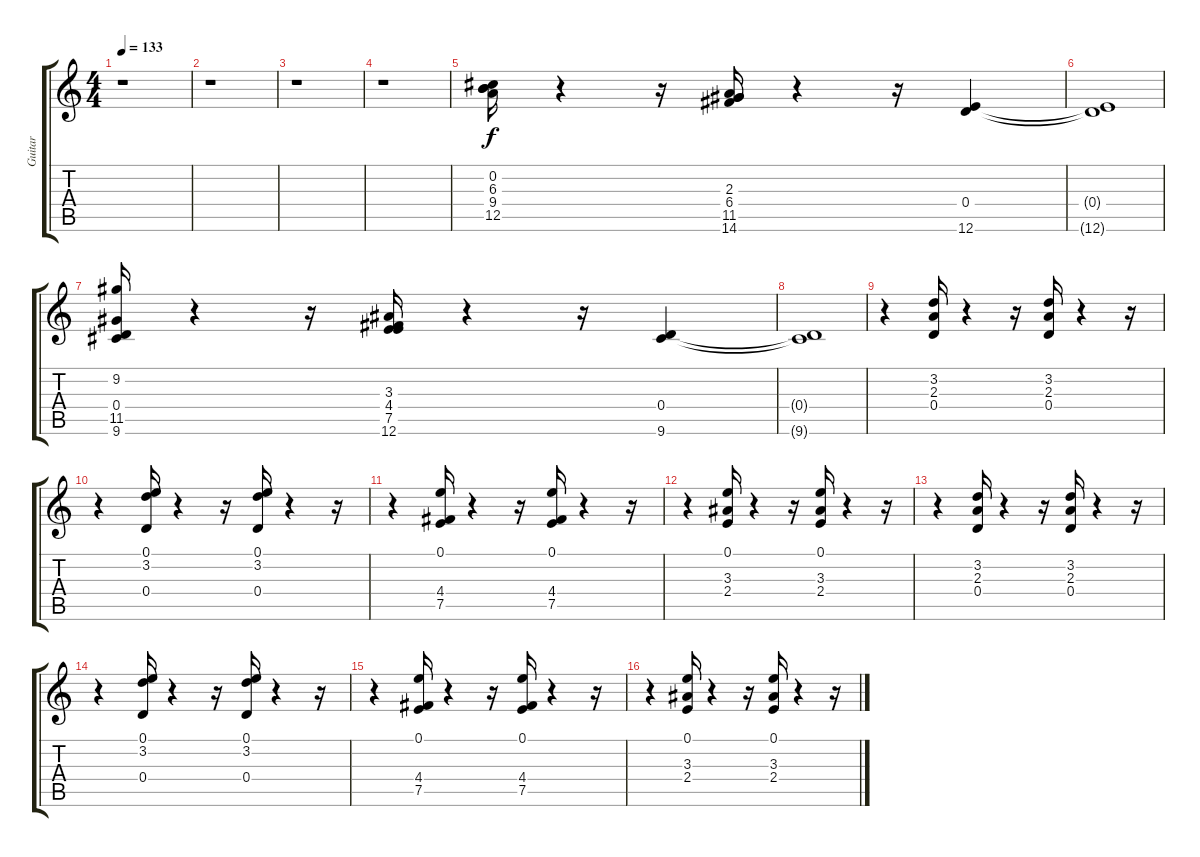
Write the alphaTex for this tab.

\track ("Guitar" "Guitar") {instrument acousticguitarsteel}
\staff {score tabs}
\tuning (E4 B3 G3 D3 A2 E2) {hide}
\ts (4 4)
\tempo 133
\clef g2
\ks c
r.1{dy f} |
r.1 |
r.1 |
r.1 |
(0.2 6.3 9.4 12.5).16 r.4 r.16 (2.3 6.4 11.5 14.6).16 r.4 r.16 (0.4 12.6).4 |
(0.4{t} 12.6{t}).1 |
(9.2 0.4 11.5 9.6).16 r.4 r.16 (3.3 4.4 7.5 12.6).16 r.4 r.16 (0.4 9.6).4 |
(0.4{t} 9.6{t}).1 |
r.4 (3.2 2.3 0.4).16 r.4 r.16 (3.2 2.3 0.4).16 r.4 r.16 |
r.4 (0.1 3.2 0.4).16 r.4 r.16 (0.1 3.2 0.4).16 r.4 r.16 |
r.4 (0.1 4.4 7.5).16 r.4 r.16 (0.1 4.4 7.5).16 r.4 r.16 |
r.4 (0.1 3.3 2.4).16 r.4 r.16 (0.1 3.3 2.4).16 r.4 r.16 |
r.4 (3.2 2.3 0.4).16 r.4 r.16 (3.2 2.3 0.4).16 r.4 r.16 |
r.4 (0.1 3.2 0.4).16 r.4 r.16 (0.1 3.2 0.4).16 r.4 r.16 |
r.4 (0.1 4.4 7.5).16 r.4 r.16 (0.1 4.4 7.5).16 r.4 r.16 |
r.4 (0.1 3.3 2.4).16 r.4 r.16 (0.1 3.3 2.4).16 r.4 r.16
